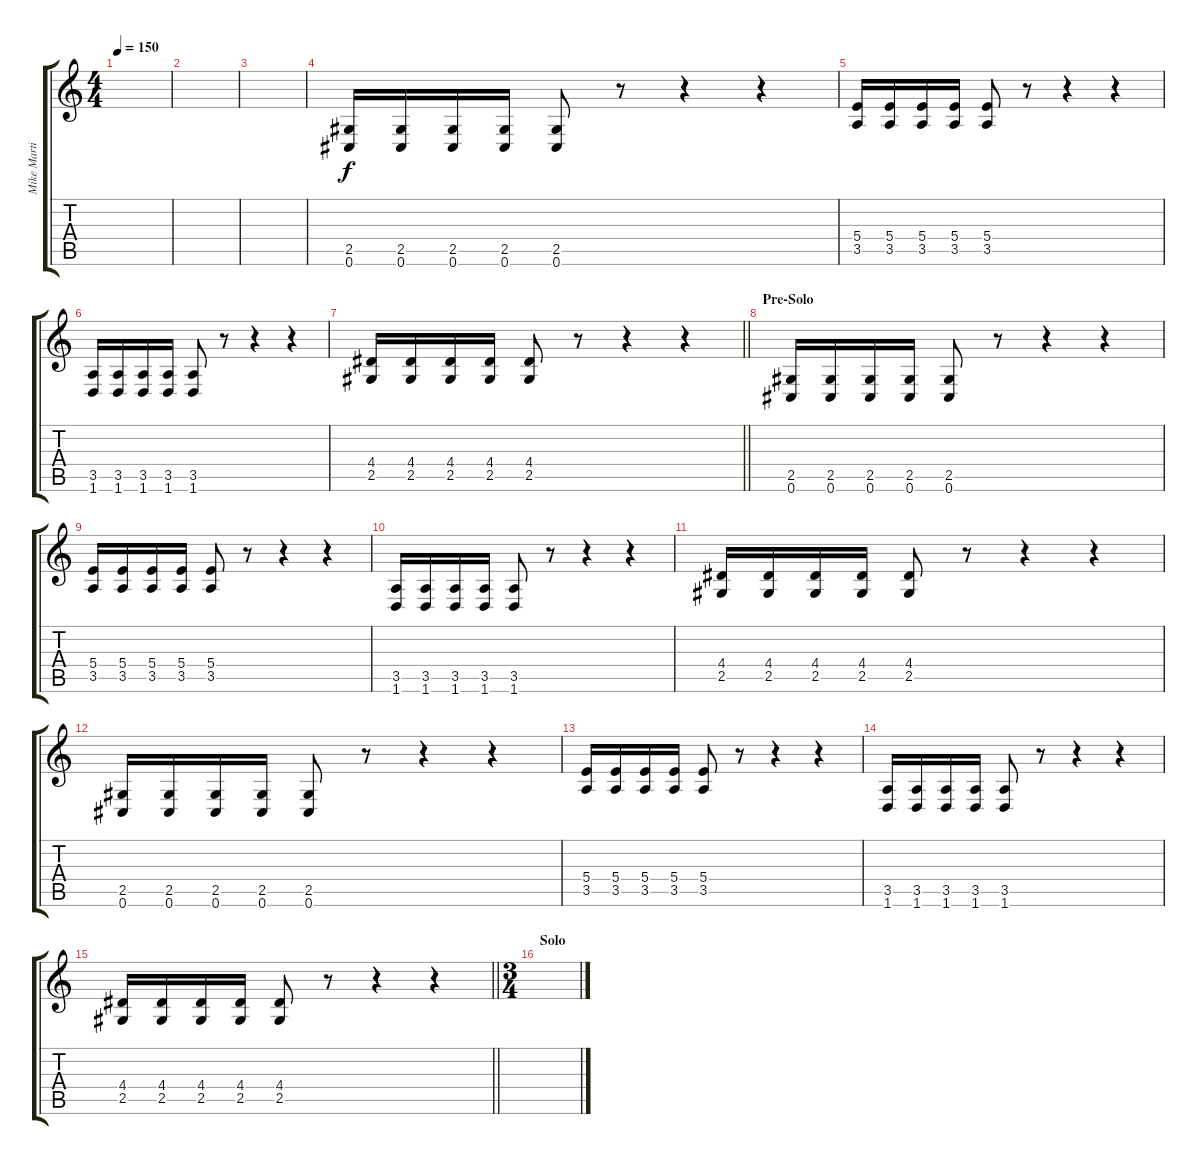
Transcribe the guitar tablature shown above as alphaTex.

\track ("Mike Martin (Additional)" "Mike Marti") {instrument electricguitarclean}
\staff {score tabs}
\tuning (Db4 Ab3 E3 B2 Gb2 Db2) {hide}
\ts (4 4)
\tempo 150
\clef g2
\ks c
|
|
|
(2.5 0.6).16{instrument overdrivenguitar} (2.5 0.6).16 (2.5 0.6).16 (2.5 0.6).16 (2.5 0.6).8 r.8 r.4 r.4 |
(5.4 3.5).16 (5.4 3.5).16 (5.4 3.5).16 (5.4 3.5).16 (5.4 3.5).8 r.8 r.4 r.4 |
(3.5 1.6).16 (3.5 1.6).16 (3.5 1.6).16 (3.5 1.6).16 (3.5 1.6).8 r.8 r.4 r.4 |
\barLineRight lightlight
(4.4 2.5).16 (4.4 2.5).16 (4.4 2.5).16 (4.4 2.5).16 (4.4 2.5).8 r.8 r.4 r.4 |
\section ("" "Pre-Solo")
(2.5 0.6).16 (2.5 0.6).16 (2.5 0.6).16 (2.5 0.6).16 (2.5 0.6).8 r.8 r.4 r.4 |
(5.4 3.5).16 (5.4 3.5).16 (5.4 3.5).16 (5.4 3.5).16 (5.4 3.5).8 r.8 r.4 r.4 |
(3.5 1.6).16 (3.5 1.6).16 (3.5 1.6).16 (3.5 1.6).16 (3.5 1.6).8 r.8 r.4 r.4 |
(4.4 2.5).16 (4.4 2.5).16 (4.4 2.5).16 (4.4 2.5).16 (4.4 2.5).8 r.8 r.4 r.4 |
(2.5 0.6).16 (2.5 0.6).16 (2.5 0.6).16 (2.5 0.6).16 (2.5 0.6).8 r.8 r.4 r.4 |
(5.4 3.5).16 (5.4 3.5).16 (5.4 3.5).16 (5.4 3.5).16 (5.4 3.5).8 r.8 r.4 r.4 |
(3.5 1.6).16 (3.5 1.6).16 (3.5 1.6).16 (3.5 1.6).16 (3.5 1.6).8 r.8 r.4 r.4 |
\barLineRight lightlight
(4.4 2.5).16 (4.4 2.5).16 (4.4 2.5).16 (4.4 2.5).16 (4.4 2.5).8 r.8 r.4 r.4 |
\ts (3 4)
\section ("" "Solo")
